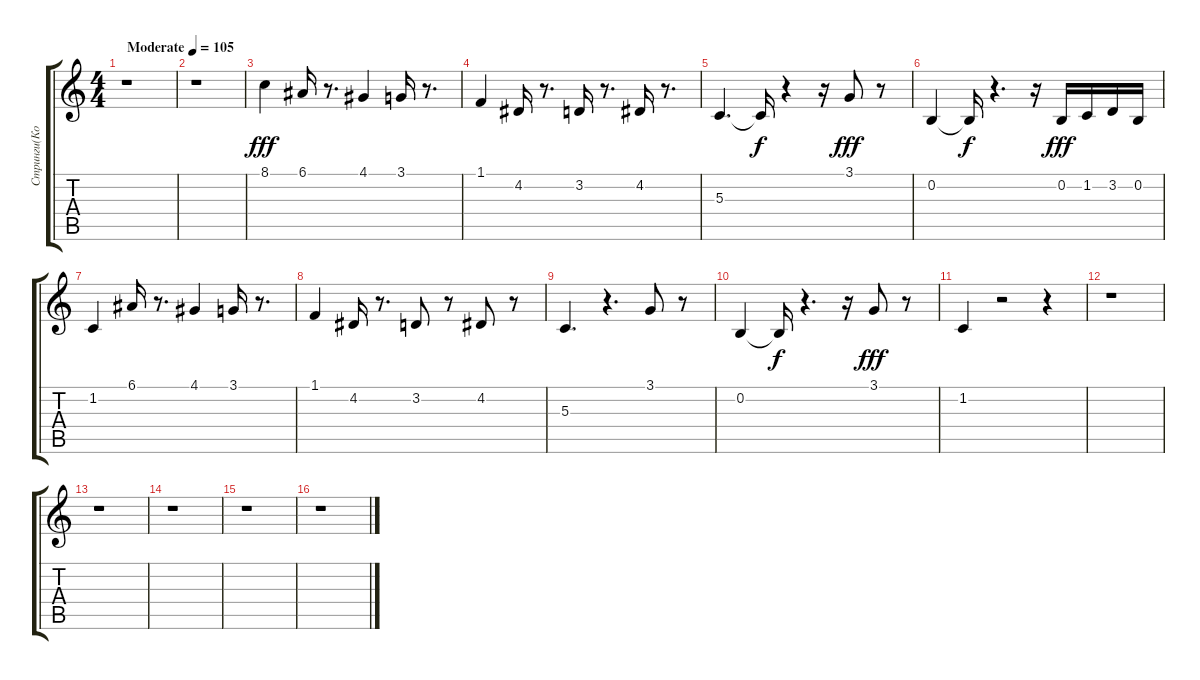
\track ("Стринги(Козлов)" "Стринги(Ко") {instrument stringensemble2}
\staff {score tabs}
\tuning (E4 B3 G3 D3 A2 E2) {hide}
\ts (4 4)
\tempo (105 "Moderate")
\clef g2
\ks c
r.1{dy fff instrument stringensemble2} |
r.1 |
8.1.4 6.1.16 r.8{d} 4.1.4 3.1.16 r.8{d} |
1.1.4 4.2.16 r.8{d} 3.2.16 r.8{d} 4.2.16 r.8{d} |
5.3.4{d} 5.3{t}.16{dy f} r.4 r.16 3.1.8{dy fff} r.8 |
0.2.4 0.2{t}.16{dy f} r.4{d} r.16 0.2.16{dy fff} 1.2.16 3.2.16 0.2.16 |
1.2.4 6.1.16 r.8{d} 4.1.4 3.1.16 r.8{d} |
1.1.4 4.2.16 r.8{d} 3.2.8 r.8 4.2.8 r.8 |
5.3.4{d} r.4{d} 3.1.8 r.8 |
0.2.4 0.2{t}.16{dy f} r.4{d} r.16 3.1.8{dy fff} r.8 |
1.2.4 r.2 r.4 |
r.1 |
r.1 |
r.1 |
r.1 |
r.1
